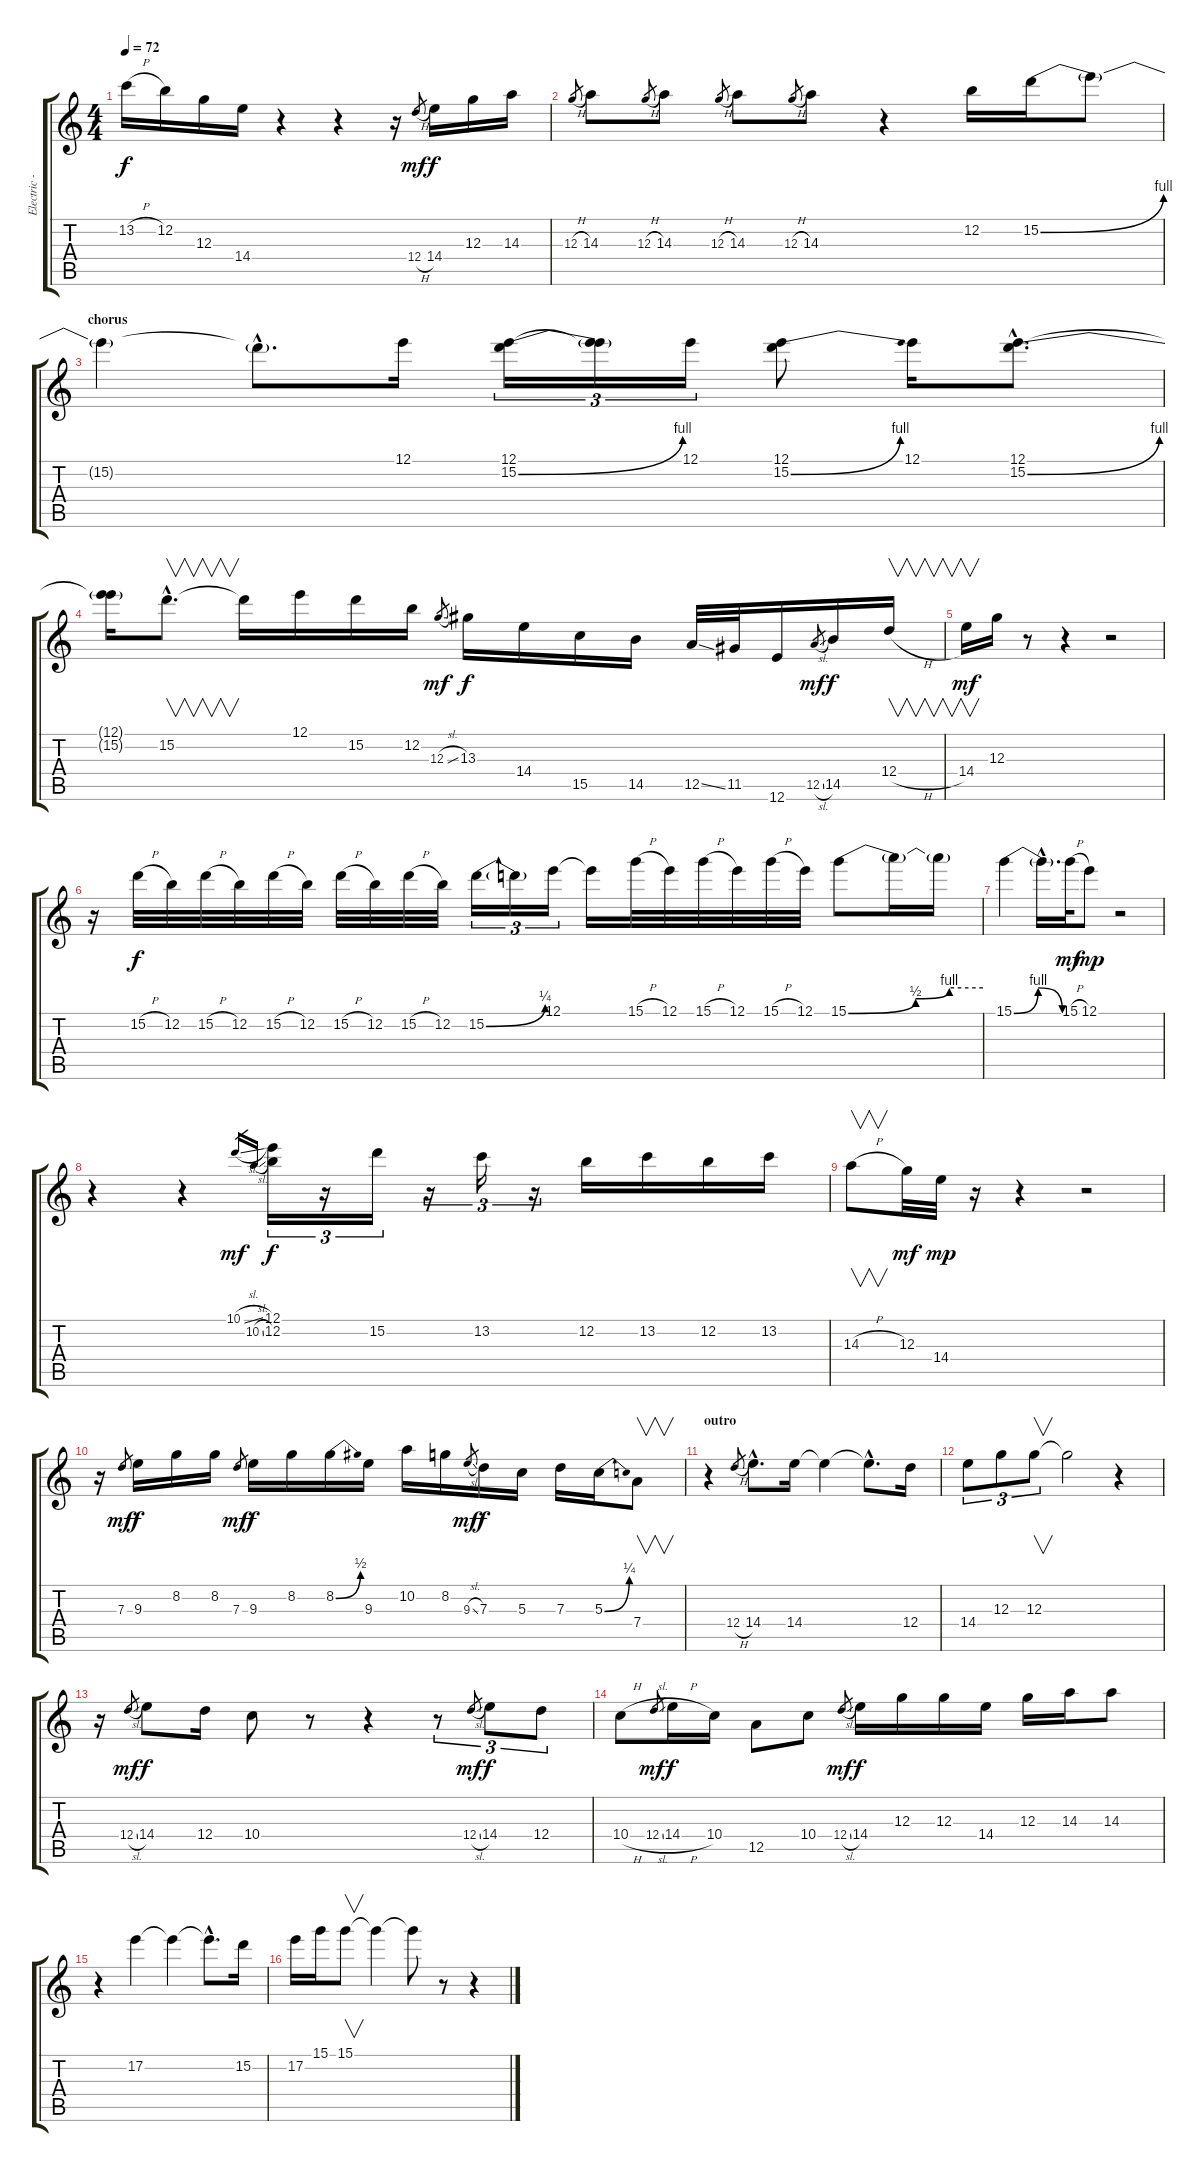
\track ("Electric - Santana" "Electric -") {instrument overdrivenguitar}
\staff {score tabs}
\tuning (E4 B3 G3 D3 A2 E2) {hide}
\ts (4 4)
\tempo 72
\clef g2
\ks c
13.2{h}.16{dy f} 12.2.16 12.3.16 14.4.16 r.4 r.4 r.16 12.4{h}.8{gr dy mf} 14.4.16{dy f} 12.3.16 14.3.16 |
12.3{h}.8{gr} 14.3.8 12.3{h}.8{gr} 14.3.8 12.3{h}.8{gr} 14.3.8 12.3{h}.8{gr} 14.3.8 r.4 12.2.16 15.2{be (bend 0 0 60 4)}.16 15.2{t}.8 |
\section ("" "chorus")
15.2{t}.4 15.2{hac t}.8{d} 12.1.16 (12.1 15.2{be (bend 0 0 60 4)}).16{tu (3 2)} (12.1{t} 15.2{t}).16{tu (3 2)} 12.1.16{tu (3 2)} (12.1 15.2{be (bend 0 0 60 4)}).8 12.1.16 (12.1{hac} 15.2{be (bend 0 0 60 4) hac}).8{d} |
(12.1{t} 15.2{t}).16 15.2{hac}.8{v d} 15.2{t}.16 12.1.16 15.2.16 12.2.16 12.3{sl}.8{gr dy mf} 13.3.16{dy f} 14.4.16 15.5.16 14.5.16 12.5{ss}.32 11.5.32 12.6.16 12.5{sl}.8{gr dy mf} 14.5.16{dy f} 12.4{h}.16{v} |
14.4.16{v dy mf} 12.3.16 r.8 r.4 r.2 |
r.16 15.2{h}.32{dy f} 12.2.32 15.2{h}.32 12.2.32 15.2{h}.32 12.2.32 15.2{h}.32 12.2.32 15.2{h}.32 12.2.32 15.2{be (bend 0 0 60 1)}.16{tu (3 2)} 15.2{t}.16{tu (3 2)} 12.1.16{tu (3 2)} 12.1{t}.16 15.1{h}.32 12.1.32 15.1{h}.32 12.1.32 15.1{h}.32 12.1.32 15.1{be (custom 0 0 30 2 45 4 60 4)}.8 15.1{t}.16 15.1{t}.16 |
15.1{be (bendrelease 0 0 21 4 50 4 60 0)}.4 15.1{hac t}.16{d} 15.1{h}.32{dy mf} 12.1.8{dy mp} r.2 |
r.4 r.4 10.1{sl}.16{gr dy mf} 10.2{sl}.16{gr} (12.1 12.2).16{tu (3 2) dy f} r.16{tu (3 2)} 15.2.16{tu (3 2)} r.16{tu (3 2)} 13.2.16{tu (3 2)} r.16{tu (3 2)} 12.2.16 13.2.16 12.2.16 13.2.16 |
14.3{h}.8{v} 12.3.32{dy mf} 14.4.32{dy mp} r.16 r.4 r.2 |
r.16 7.3.8{gr dy mf} 9.3.16{dy f} 8.2.16 8.2.16 7.3.8{gr dy mf} 9.3.16{dy f} 8.2.16 8.2{be (bend 0 0 60 2)}.16 9.3.16 10.2.16 8.2.16 9.3{sl}.8{gr dy mf} 7.3.16{dy f} 5.3.16 7.3.16 5.3{be (bend 0 0 60 1)}.16 7.4.8{v} |
\section ("" "outro")
r.4 12.4{h}.8{gr} 14.4{hac}.8{d} 14.4.16 14.4{t}.4 14.4{hac t}.8{d} 12.4.16 |
14.4.8{tu (3 2)} 12.3.8{tu (3 2)} 12.3.8{v tu (3 2)} 12.3{t}.2 r.4 |
r.16 12.4{sl}.8{gr dy mf} 14.4.8{dy f} 12.4.16 10.4.8 r.8 r.4 r.8{tu (3 2)} 12.4{sl}.8{gr dy mf} 14.4.8{tu (3 2) dy f} 12.4.8{tu (3 2)} |
10.4{h}.8 12.4{sl}.8{gr dy mf} 14.4{h}.16{dy f} 10.4.16 12.5.8 10.4.8 12.4{sl}.8{gr dy mf} 14.4.16{dy f} 12.3.16 12.3.16 14.4.16 12.3.16 14.3.16 14.3.8 |
r.4 17.2.4 17.2{t}.4 17.2{hac t}.8{d} 15.2.16 |
17.2.16 15.1.16 15.1.8{v} 15.1{t}.4 15.1{t}.8 r.8 r.4
